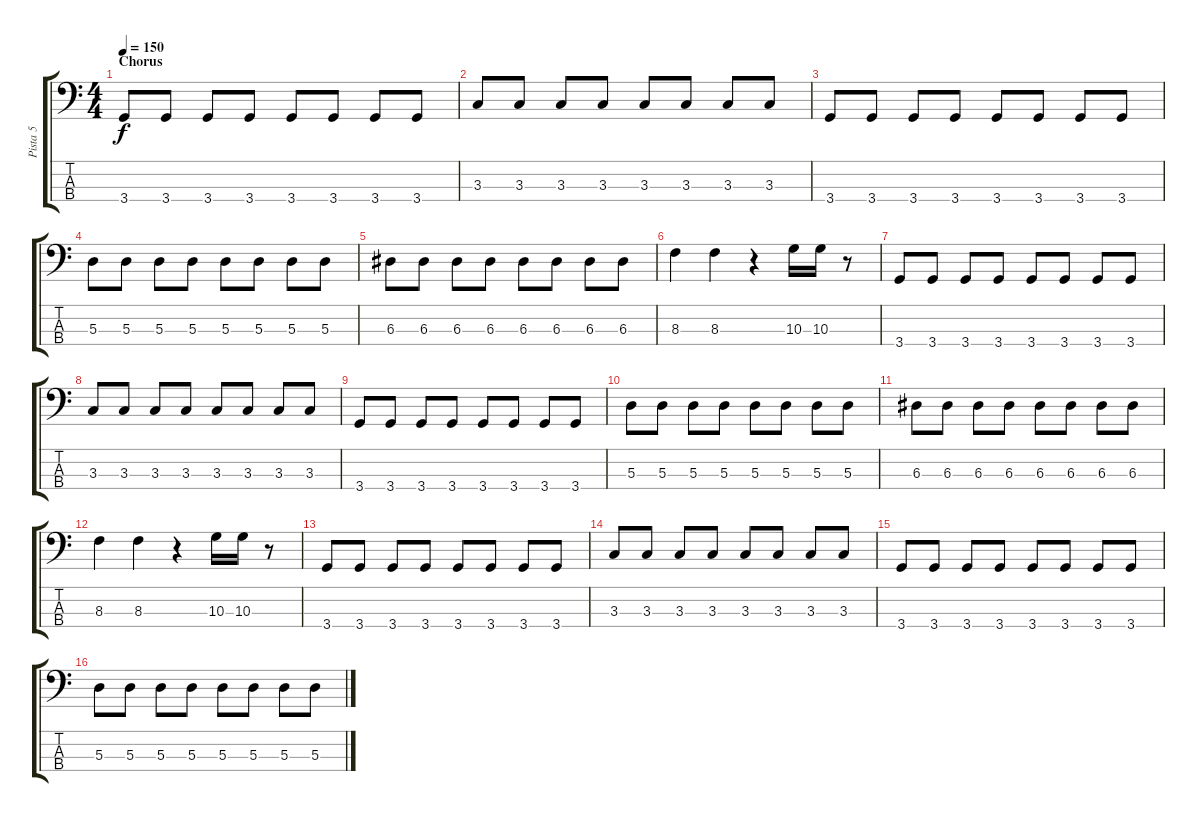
\track ("Pista 5" "Pista 5") {instrument electricbassfinger}
\staff {score tabs}
\tuning (G2 D2 A1 E1) {hide}
\ts (4 4)
\section ("" "Chorus")
\tempo 150
\clef f4
\ks c
3.4.8{dy f} 3.4.8 3.4.8 3.4.8 3.4.8 3.4.8 3.4.8 3.4.8 |
3.3.8 3.3.8 3.3.8 3.3.8 3.3.8 3.3.8 3.3.8 3.3.8 |
3.4.8 3.4.8 3.4.8 3.4.8 3.4.8 3.4.8 3.4.8 3.4.8 |
5.3.8 5.3.8 5.3.8 5.3.8 5.3.8 5.3.8 5.3.8 5.3.8 |
6.3.8 6.3.8 6.3.8 6.3.8 6.3.8 6.3.8 6.3.8 6.3.8 |
8.3.4 8.3.4 r.4 10.3.16 10.3.16 r.8 |
3.4.8 3.4.8 3.4.8 3.4.8 3.4.8 3.4.8 3.4.8 3.4.8 |
3.3.8 3.3.8 3.3.8 3.3.8 3.3.8 3.3.8 3.3.8 3.3.8 |
3.4.8 3.4.8 3.4.8 3.4.8 3.4.8 3.4.8 3.4.8 3.4.8 |
5.3.8 5.3.8 5.3.8 5.3.8 5.3.8 5.3.8 5.3.8 5.3.8 |
6.3.8 6.3.8 6.3.8 6.3.8 6.3.8 6.3.8 6.3.8 6.3.8 |
8.3.4 8.3.4 r.4 10.3.16 10.3.16 r.8 |
3.4.8 3.4.8 3.4.8 3.4.8 3.4.8 3.4.8 3.4.8 3.4.8 |
3.3.8 3.3.8 3.3.8 3.3.8 3.3.8 3.3.8 3.3.8 3.3.8 |
3.4.8 3.4.8 3.4.8 3.4.8 3.4.8 3.4.8 3.4.8 3.4.8 |
5.3.8 5.3.8 5.3.8 5.3.8 5.3.8 5.3.8 5.3.8 5.3.8
